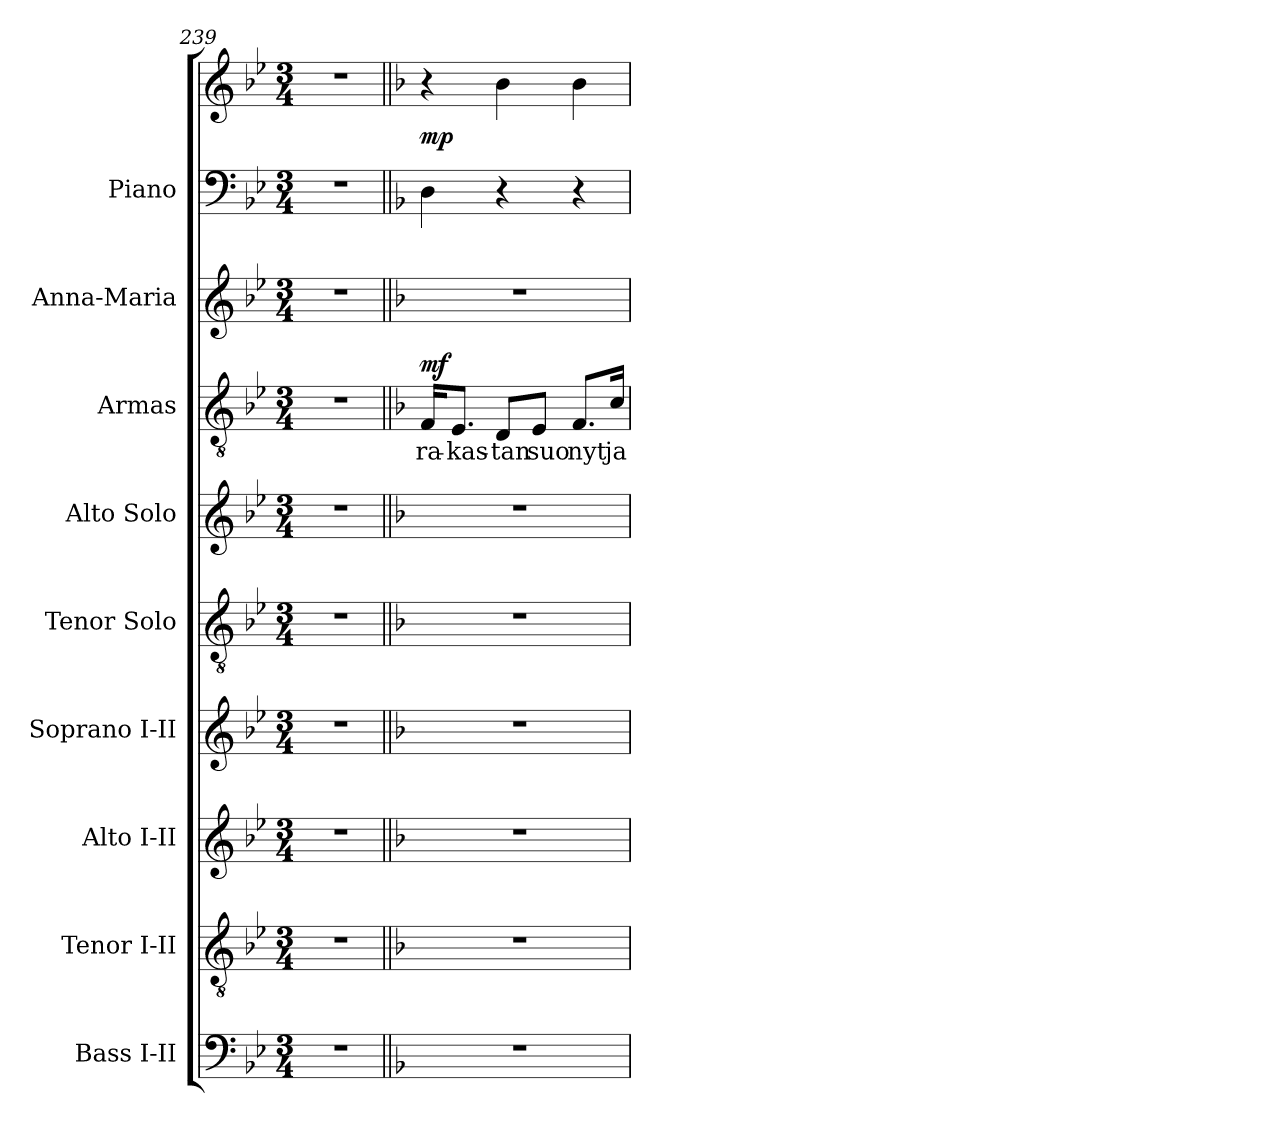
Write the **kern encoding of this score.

**kern	**kern	**kern	**kern	**kern	**kern	**kern	**text	**dynam	**kern	**kern	**kern	**dynam
*part9	*part8	*part7	*part6	*part5	*part4	*part3	*part3	*part3	*part2	*part1	*part1	*part1
*staff10	*staff9	*staff8	*staff7	*staff6	*staff5	*staff4	*staff4	*staff4	*staff3	*staff2	*staff1	*staff1/2
*I"Bass I-II	*I"Tenor I-II	*I"Alto I-II	*I"Soprano I-II	*I"Tenor Solo	*I"Alto Solo	*I"Armas	*	*	*I"Anna-Maria	*I"Piano	*	*
*I'B.	*I'T.	*I'A.	*I'S.	*I'T. Solo	*I'A. Solo	*I'Armas	*	*	*I'A-M	*I'Pno.	*	*
*clefF4	*clefGv2	*clefG2	*clefG2	*clefGv2	*clefG2	*clefGv2	*	*	*clefG2	*clefF4	*clefG2	*
*	*ITrd7c12	*	*	*ITrd7c12	*	*ITrd7c12	*	*	*	*	*	*
*k[b-e-]	*k[b-e-]	*k[b-e-]	*k[b-e-]	*k[b-e-]	*k[b-e-]	*k[b-e-]	*	*	*k[b-e-]	*k[b-e-]	*k[b-e-]	*
*B-:	*B-:	*B-:	*B-:	*B-:	*B-:	*B-:	*	*	*B-:	*B-:	*B-:	*
*M3/4	*M3/4	*M3/4	*M3/4	*M3/4	*M3/4	*M3/4	*	*	*M3/4	*M3/4	*M3/4	*
=239	=239	=239	=239	=239	=239	=239	=239	=239	=239	=239	=239	=239
2.r	2.r	2.r	2.r	2.r	2.r	2.r	.	.	2.r	2.r	2.r	.
=240||	=240||	=240||	=240||	=240||	=240||	=240||	=240||	=240||	=240||	=240||	=240||	=240||
*k[b-]	*k[b-]	*k[b-]	*k[b-]	*k[b-]	*k[b-]	*k[b-]	*	*	*k[b-]	*k[b-]	*k[b-]	*
*F:	*F:	*F:	*F:	*F:	*F:	*F:	*	*	*F:	*F:	*F:	*
!LO:N:vis=1	!LO:N:vis=1	!LO:N:vis=1	!LO:N:vis=1	!LO:N:vis=1	!LO:N:vis=1	!	!	!	!	!	!	!
*	*	*	*	*	*	*	*	*	*	*	*MM98	*
!	!	!	!	!	!	!	!LO:LY:b:color=#000000	!	!LO:N:vis=1	!	!	!
2.r	2.r	2.r	2.r	2.r	2.r	16FFi/KL	ra-	mf	2.r	4Di\	4r	mp
!	!	!	!	!	!	!	!LO:LY:b:color=#000000	!	!	!	!	!
.	.	.	.	.	.	8.EEi/J	-kas-	.	.	.	.	.
!	!	!	!	!	!	!	!LO:LY:b:color=#000000	!	!	!	!	!
.	.	.	.	.	.	8DDi/L	-tan	.	.	4r	4b-i\	.
!	!	!	!	!	!	!	!LO:LY:b:color=#000000	!	!	!	!	!
.	.	.	.	.	.	8EEi/J	suo	.	.	.	.	.
!	!	!	!	!	!	!	!LO:LY:b:color=#000000	!	!	!	!	!
.	.	.	.	.	.	8.FFi/L	nyt	.	.	4r	4b-i\	.
!	!	!	!	!	!	!	!LO:LY:b:color=#000000	!	!	!	!	!
.	.	.	.	.	.	16Ci/Jk	ja	.	.	.	.	.
=	=	=	=	=	=	=	=	=	=	=	=	=
*-	*-	*-	*-	*-	*-	*-	*-	*-	*-	*-	*-	*-
